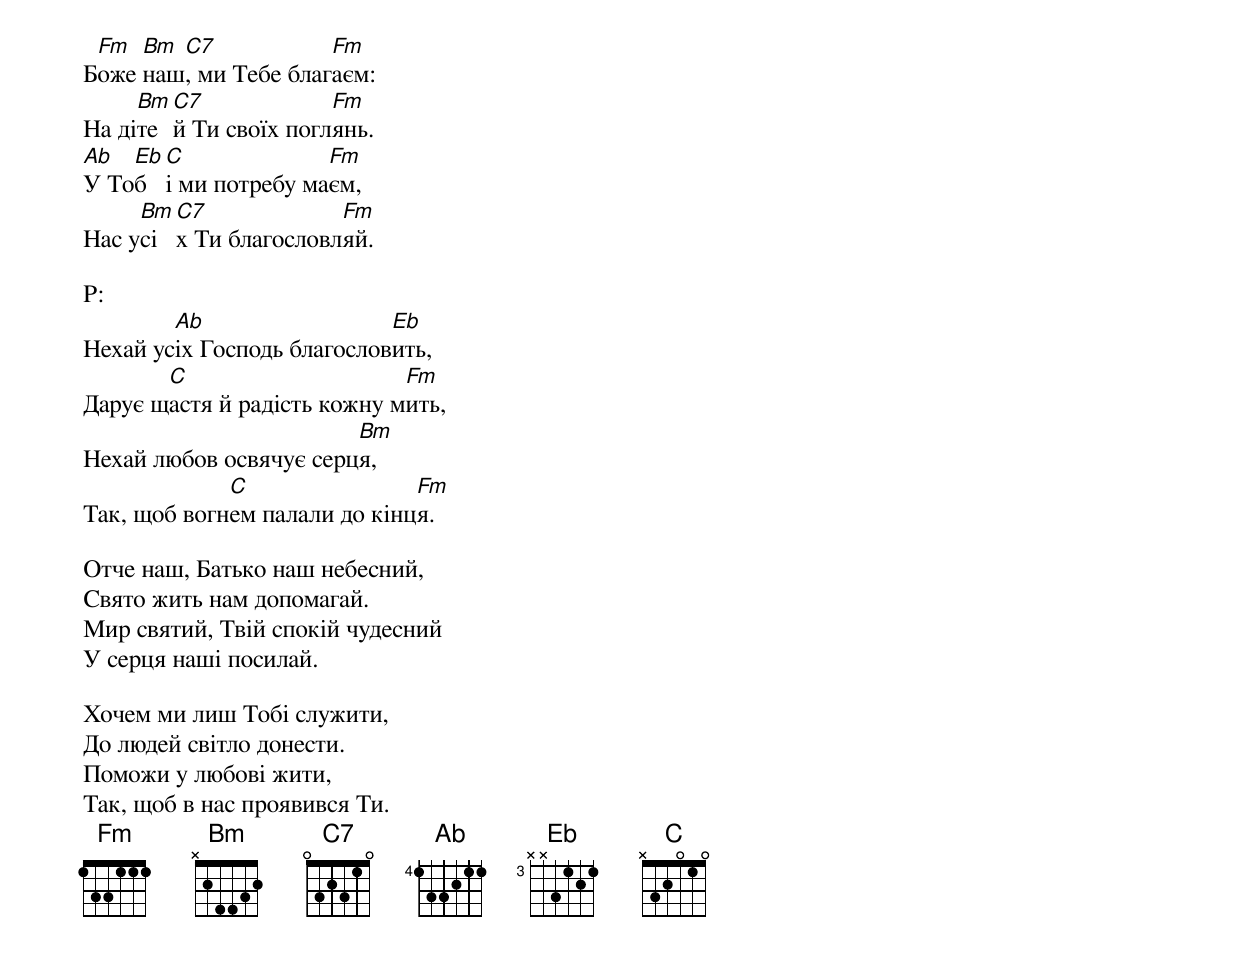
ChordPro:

Б[Fm]оже [Bm]наш[C7], ми Тебе благ[Fm]аєм:
На ді[Bm]те[C7]й Ти своїх погл[Fm]янь.
[Ab]У То[Eb]б[C]і ми потребу ма[Fm]єм,
Нас у[Bm]сі[C7]х Ти благословл[Fm]яй.

P:
Нехай ус[Ab]іх Господь благослов[Eb]ить,
Дарує щ[C]астя й радість кожну м[Fm]ить,
Нехай любов освячує серц[Bm]я,
Так, щоб вогн[C]ем палали до кінц[Fm]я.

Отче наш, Батько наш небесний,
Свято жить нам допомагай.
Мир святий, Твій спокій чудесний
У серця наші посилай.

Хочем ми лиш Тобі служити,
До людей світло донести.
Поможи у любові жити,
Так, щоб в нас проявився Ти.
